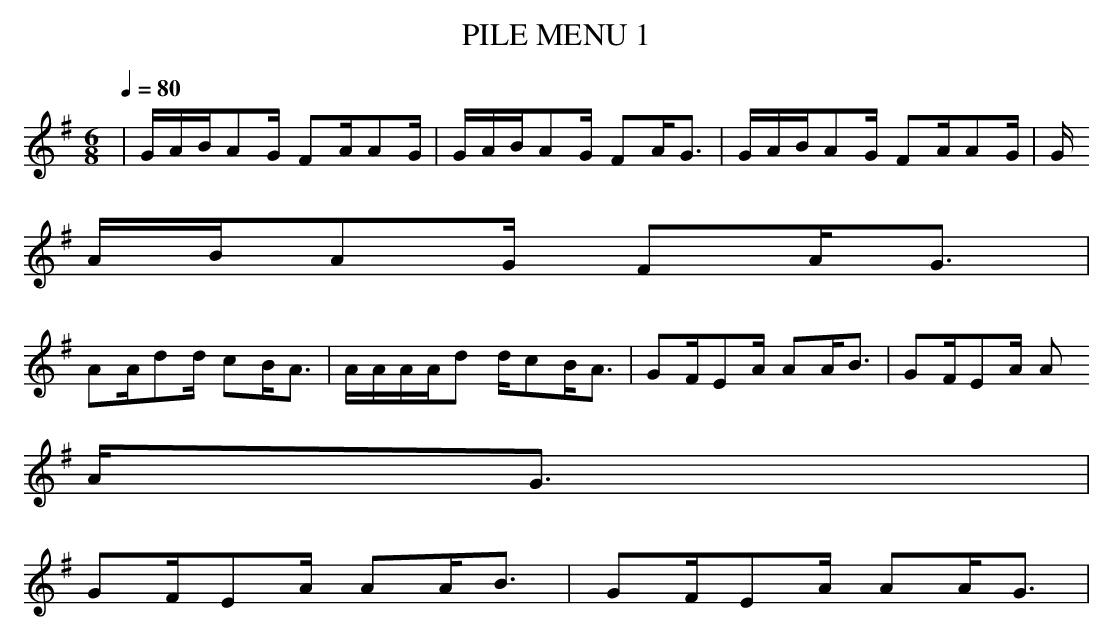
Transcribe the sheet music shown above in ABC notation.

X:1
T:PILE MENU 1
M:6/8
L:1/8
Q:1/4=80
K:G
|G/2A/2B/2AG/2 FA/2AG/2|G/2A/2B/2AG/2 FA/2G3/2|G/2A/2B/2AG/2 FA/2AG/2|G/
2A/2B/2AG/2 FA/2G3/2|
AA/2dd/2 cB/2A3/2|A/2A/2A/2A/2d d/2cB/2A3/2|GF/2EA/2 AA/2B3/2|GF/2EA/2 A
A/2G3/2|
GF/2EA/2 AA/2B3/2|GF/2EA/2 AA/2G3/2|
